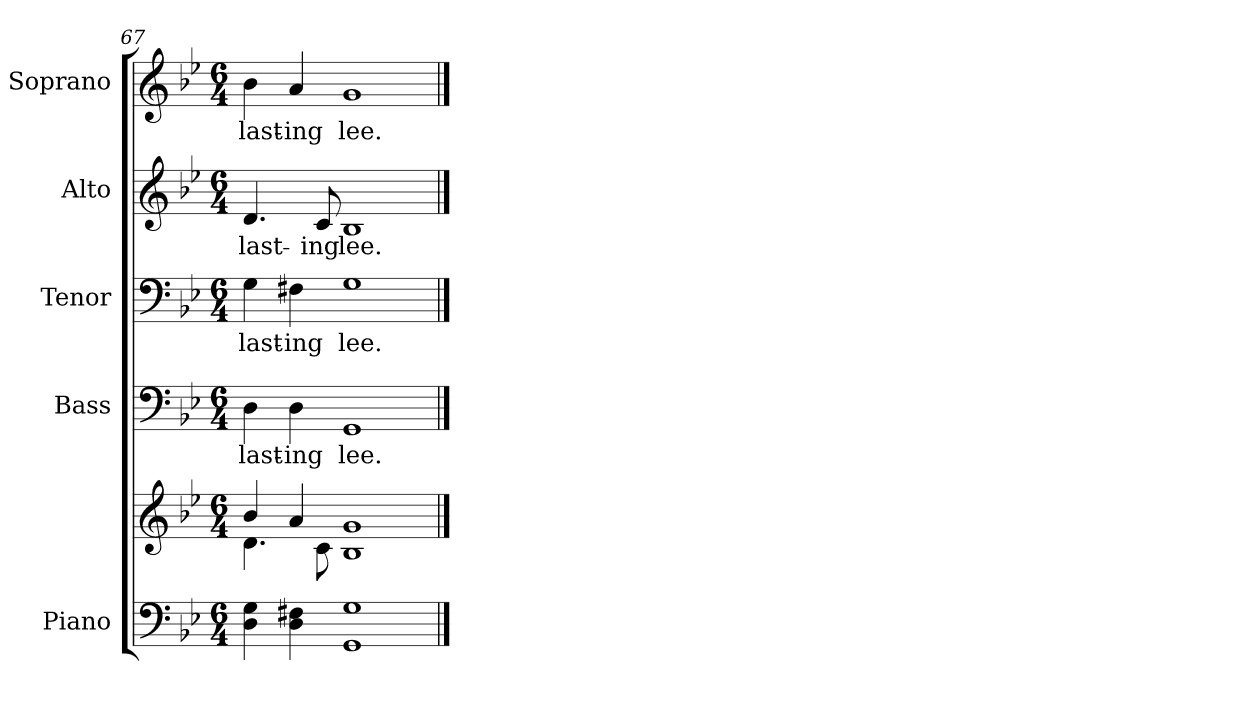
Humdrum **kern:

**kern	**kern	**kern	**text	**kern	**text	**kern	**text	**kern	**text
*part5	*part5	*part4	*part4	*part3	*part3	*part2	*part2	*part1	*part1
*staff6	*staff5	*staff4	*staff4	*staff3	*staff3	*staff2	*staff2	*staff1	*staff1
*I"Piano	*	*I"Bass	*	*I"Tenor	*	*I"Alto	*	*I"Soprano	*
*I'Pno.	*	*I'B.	*	*I'T.	*	*I'A.	*	*I'S.	*
!!LO:PB:g=z
*clefF4	*clefG2	*clefF4	*	*clefF4	*	*clefG2	*	*clefG2	*
*k[b-e-]	*k[b-e-]	*k[b-e-]	*	*k[b-e-]	*	*k[b-e-]	*	*k[b-e-]	*
*B-:	*B-:	*B-:	*	*B-:	*	*B-:	*	*B-:	*
*M6/4	*M6/4	*M6/4	*	*M6/4	*	*M6/4	*	*M6/4	*
=67	=67	=67	=67	=67	=67	=67	=67	=67	=67
*	*^	*	*	*	*	*	*	*	*
!	!	!	!	!LO:LY:b:color=#000000	!	!	!	!	!	!
!	!	!	!	!	!	!LO:LY:b:color=#000000	!	!	!	!
!	!	!	!	!	!	!	!	!LO:LY:b:color=#000000	!	!
!	!	!	!	!	!	!	!	!	!	!LO:LY:b:color=#000000
4Di\ 4Gi	4b-i/	4.di\	4Di\	last-	4Gi\	last-	4.di/	last-	4b-i\	last-
!	!	!	!	!LO:LY:b:color=#000000	!	!	!	!	!	!
!	!	!	!	!	!	!LO:LY:b:color=#000000	!	!	!	!
!	!	!	!	!	!	!	!	!	!	!LO:LY:b:color=#000000
4Di\ 4F#Xi	4ai/	.	4Di\	-ing	4F#Xi\	-ing	.	.	4ai/	-ing
!	!	!	!	!	!	!	!	!LO:LY:b:color=#000000	!	!
.	.	8ci\	.	.	.	.	8ci/	-ing	.	.
!	!	!	!	!LO:LY:b:color=#000000	!	!	!	!	!	!
!	!	!	!	!	!	!LO:LY:b:color=#000000	!	!	!	!
!	!	!	!	!	!	!	!	!LO:LY:b:color=#000000	!	!
!	!	!	!	!	!	!	!	!	!	!LO:LY:b:color=#000000
1GGi 1Gi	1B-i 1gi	1ryy	1GGi	lee.	1Gi	lee.	1B-i	lee.	1gi	lee.
*	*v	*v	*	*	*	*	*	*	*	*
==	==	==	==	==	==	==	==	==	==
*-	*-	*-	*-	*-	*-	*-	*-	*-	*-
